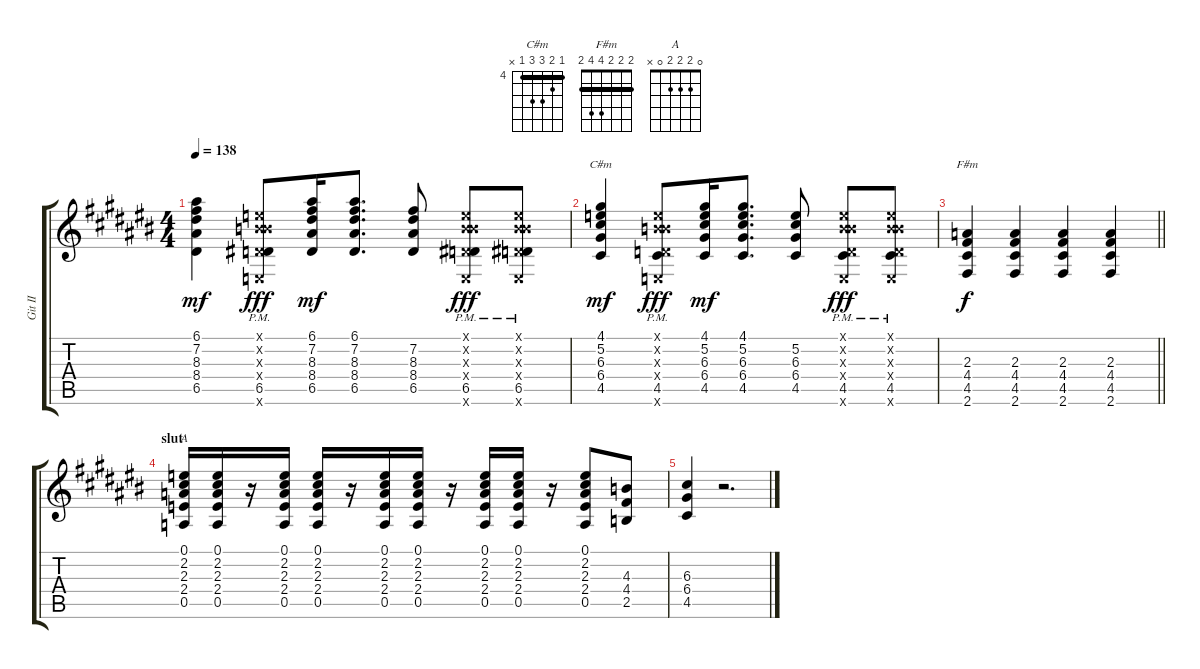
\track ("Git II" "Git II") {instrument overdrivenguitar}
\staff {score tabs}
\tuning (E4 B3 G3 D3 A2 E2) {hide}
\chord ("C#m" 4 5 6 6 4 x) {firstfret 4 barre 4}
\chord ("F#m" 2 2 2 4 4 2) {barre 2}
\chord ("A" 0 2 2 2 0 x)
\ts (4 4)
\tempo 138
\clef g2
\ks c#
(6.1 7.2 8.3 8.4 6.5).4{dy mf} (0.1{x} 0.2{x} 4.3{x} 0.4{x} 6.5{pm} 0.6{x}).8{dy fff} (6.1 7.2 8.3 8.4 6.5).16{dy mf} (6.1 7.2 8.3 8.4 6.5).8{d} (7.2 8.3 8.4 6.5).8 (0.1{x} 0.2{x} 4.3{x} 0.4{x} 6.5{pm} 0.6{x}).8{dy fff} (0.1{x} 0.2{x} 4.3{x} 0.4{x} 6.5{pm} 0.6{x}).8 |
(4.1 5.2 6.3 6.4 4.5).4{ch "C#m" dy mf} (0.1{x} 0.2{x} 4.3{x} 0.4{x} 4.5{pm} 0.6{x}).8{dy fff} (4.1 5.2 6.3 6.4 4.5).16{dy mf} (4.1 5.2 6.3 6.4 4.5).8{d} (5.2 6.3 6.4 4.5).8 (0.1{x} 0.2{x} 4.3{x} 0.4{x} 4.5{pm} 0.6{x}).8{dy fff} (0.1{x} 0.2{x} 4.3{x} 0.4{x} 4.5{pm} 0.6{x}).8 |
\barLineRight lightlight
(2.3 4.4 4.5 2.6).4{ch "F#m" dy f} (2.3 4.4 4.5 2.6).4 (2.3 4.4 4.5 2.6).4 (2.3 4.4 4.5 2.6).4 |
\section ("" "slut")
(0.1 2.2 2.3 2.4 0.5).16{ch "A"} (0.1 2.2 2.3 2.4 0.5).16 r.16 (0.1 2.2 2.3 2.4 0.5).16 (0.1 2.2 2.3 2.4 0.5).16 r.16 (0.1 2.2 2.3 2.4 0.5).16 (0.1 2.2 2.3 2.4 0.5).16 r.16 (0.1 2.2 2.3 2.4 0.5).16 (0.1 2.2 2.3 2.4 0.5).16 r.16 (0.1 2.2 2.3 2.4 0.5).8 (4.3 4.4 2.5).8 |
(6.3 6.4 4.5).4 r.2{d}
